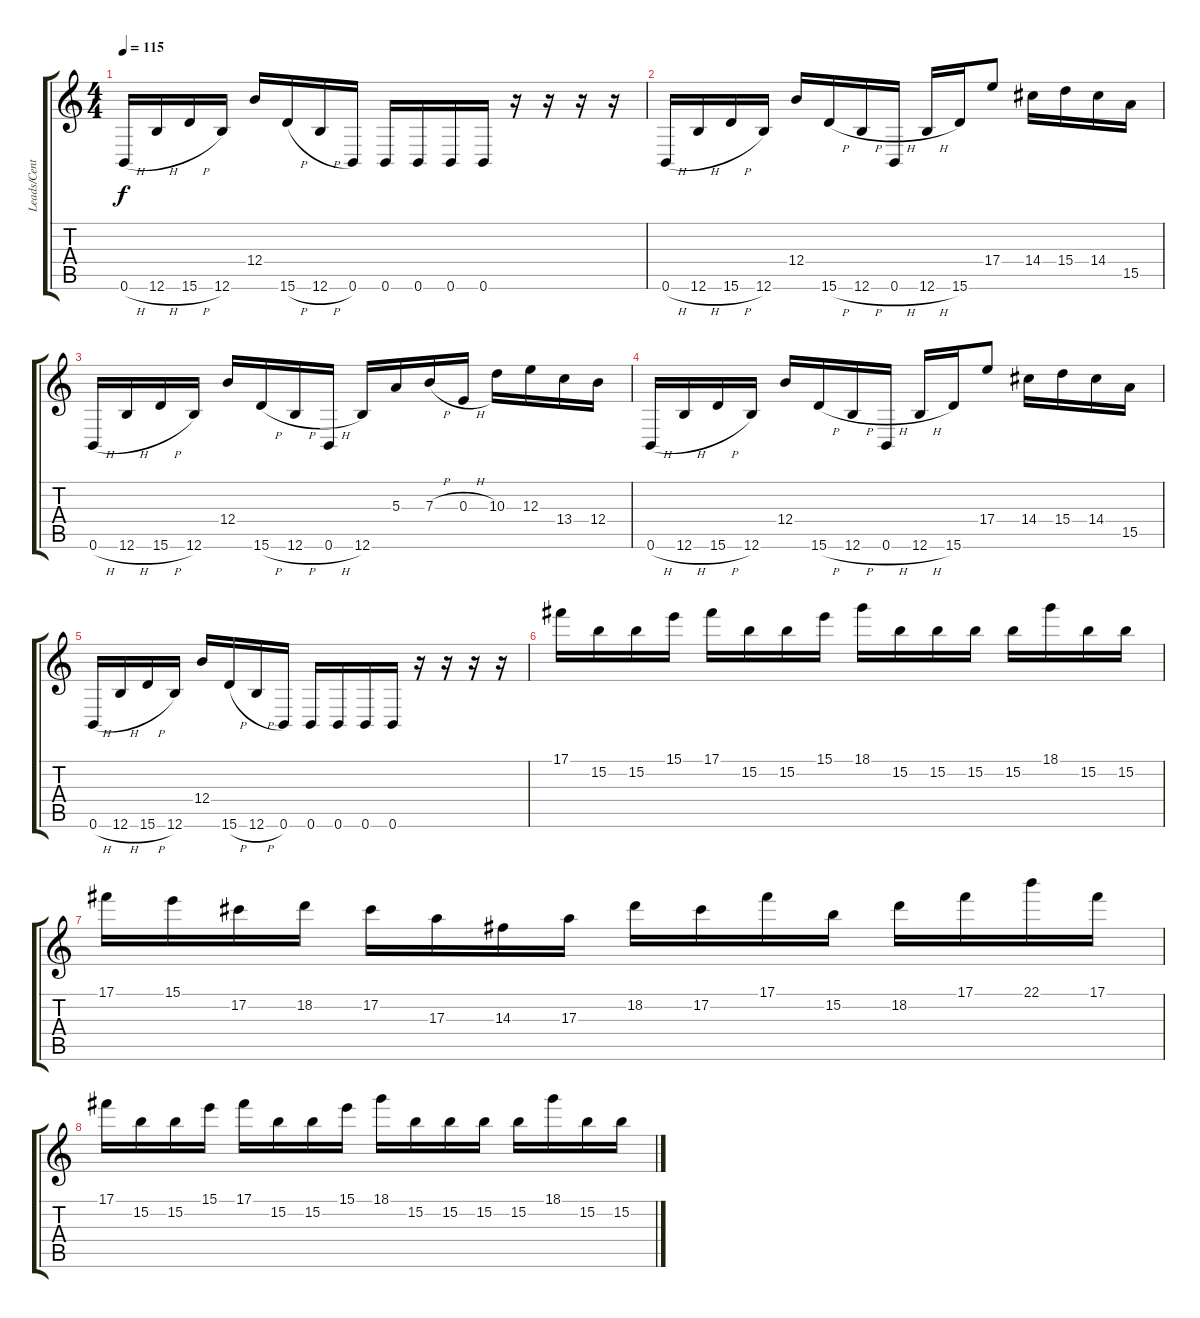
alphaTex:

\track ("Leads/Center" "Leads/Cent") {instrument distortionguitar}
\staff {score tabs}
\tuning (Db4 Ab3 E3 B2 Gb2 B1) {hide}
\ts (4 4)
\tempo 115
\clef g2
\ks c
0.6{h}.16{dy f} 12.6{h}.16 15.6{h}.16 12.6.16 12.4.16 15.6{h}.16 12.6{h}.16 0.6.16 0.6.16 0.6.16 0.6.16 0.6.16 r.16 r.16 r.16 r.16 |
0.6{h}.16 12.6{h}.16 15.6{h}.16 12.6.16 12.4.16 15.6{h}.16 12.6{h}.16 0.6{h}.16 12.6{h}.16 15.6.16 17.4.8 14.4.16 15.4.16 14.4.16 15.5.16 |
0.6{h}.16 12.6{h}.16 15.6{h}.16 12.6.16 12.4.16 15.6{h}.16 12.6{h}.16 0.6{h}.16 12.6.16 5.3.16 7.3{h}.16 0.3{h}.16 10.3.16 12.3.16 13.4.16 12.4.16 |
0.6{h}.16 12.6{h}.16 15.6{h}.16 12.6.16 12.4.16 15.6{h}.16 12.6{h}.16 0.6{h}.16 12.6{h}.16 15.6.16 17.4.8 14.4.16 15.4.16 14.4.16 15.5.16 |
0.6{h}.16 12.6{h}.16 15.6{h}.16 12.6.16 12.4.16 15.6{h}.16 12.6{h}.16 0.6.16 0.6.16 0.6.16 0.6.16 0.6.16 r.16 r.16 r.16 r.16 |
17.1.16 15.2.16 15.2.16 15.1.16 17.1.16 15.2.16 15.2.16 15.1.16 18.1.16 15.2.16 15.2.16 15.2.16 15.2.16 18.1.16 15.2.16 15.2.16 |
17.1.16 15.1.16 17.2.16 18.2.16 17.2.16 17.3.16 14.3.16 17.3.16 18.2.16 17.2.16 17.1.16 15.2.16 18.2.16 17.1.16 22.1.16 17.1.16 |
17.1.16 15.2.16 15.2.16 15.1.16 17.1.16 15.2.16 15.2.16 15.1.16 18.1.16 15.2.16 15.2.16 15.2.16 15.2.16 18.1.16 15.2.16 15.2.16
